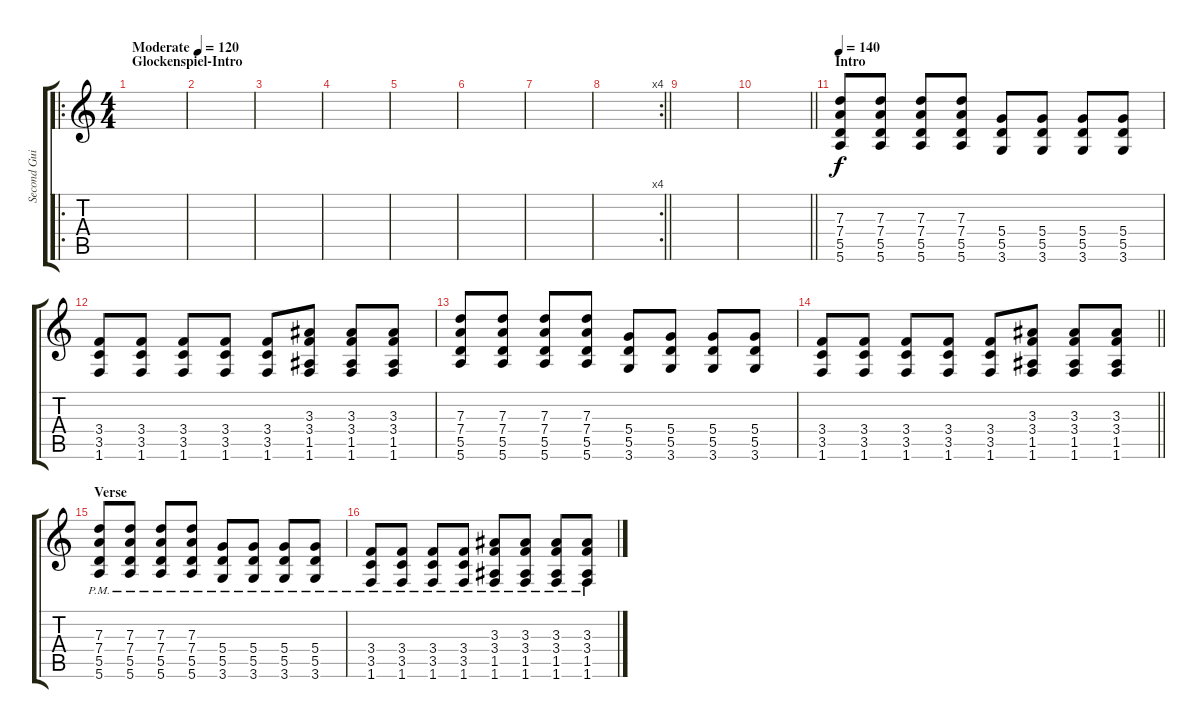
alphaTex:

\track ("Second Guitar" "Second Gui") {instrument distortionguitar}
\staff {score tabs}
\tuning (E4 B3 G3 D3 A2 E2) {hide}
\ro
\ts (4 4)
\section ("" "Glockenspiel-Intro")
\tempo (120 "Moderate")
\clef g2
\ks c
|
|
|
|
|
|
|
\rc 4
\barLineRight lightlight
|
|
\barLineRight lightlight
|
\section ("" "Intro")
\tempo 140
(7.3 7.4 5.5 5.6).8 (7.3 7.4 5.5 5.6).8 (7.3 7.4 5.5 5.6).8 (7.3 7.4 5.5 5.6).8 (5.4 5.5 3.6).8 (5.4 5.5 3.6).8 (5.4 5.5 3.6).8 (5.4 5.5 3.6).8 |
(3.4 3.5 1.6).8 (3.4 3.5 1.6).8 (3.4 3.5 1.6).8 (3.4 3.5 1.6).8 (3.4 3.5 1.6).8 (3.3 3.4 1.5 1.6).8 (3.3 3.4 1.5 1.6).8 (3.3 3.4 1.5 1.6).8 |
(7.3 7.4 5.5 5.6).8 (7.3 7.4 5.5 5.6).8 (7.3 7.4 5.5 5.6).8 (7.3 7.4 5.5 5.6).8 (5.4 5.5 3.6).8 (5.4 5.5 3.6).8 (5.4 5.5 3.6).8 (5.4 5.5 3.6).8 |
\barLineRight lightlight
(3.4 3.5 1.6).8 (3.4 3.5 1.6).8 (3.4 3.5 1.6).8 (3.4 3.5 1.6).8 (3.4 3.5 1.6).8 (3.3 3.4 1.5 1.6).8 (3.3 3.4 1.5 1.6).8 (3.3 3.4 1.5 1.6).8 |
\section ("" "Verse")
(7.3{pm} 7.4{pm} 5.5{pm} 5.6).8 (7.3{pm} 7.4{pm} 5.5{pm} 5.6).8 (7.3{pm} 7.4{pm} 5.5{pm} 5.6).8 (7.3{pm} 7.4{pm} 5.5{pm} 5.6).8 (5.4{pm} 5.5{pm} 3.6{pm}).8 (5.4{pm} 5.5{pm} 3.6{pm}).8 (5.4{pm} 5.5{pm} 3.6{pm}).8 (5.4{pm} 5.5{pm} 3.6{pm}).8 |
(3.4{pm} 3.5{pm} 1.6{pm}).8 (3.4{pm} 3.5{pm} 1.6{pm}).8 (3.4{pm} 3.5{pm} 1.6{pm}).8 (3.4{pm} 3.5{pm} 1.6{pm}).8 (3.3{pm} 3.4{pm} 1.5{pm} 1.6).8 (3.3{pm} 3.4{pm} 1.5{pm} 1.6).8 (3.3{pm} 3.4{pm} 1.5{pm} 1.6).8 (3.3{pm} 3.4{pm} 1.5{pm} 1.6).8
